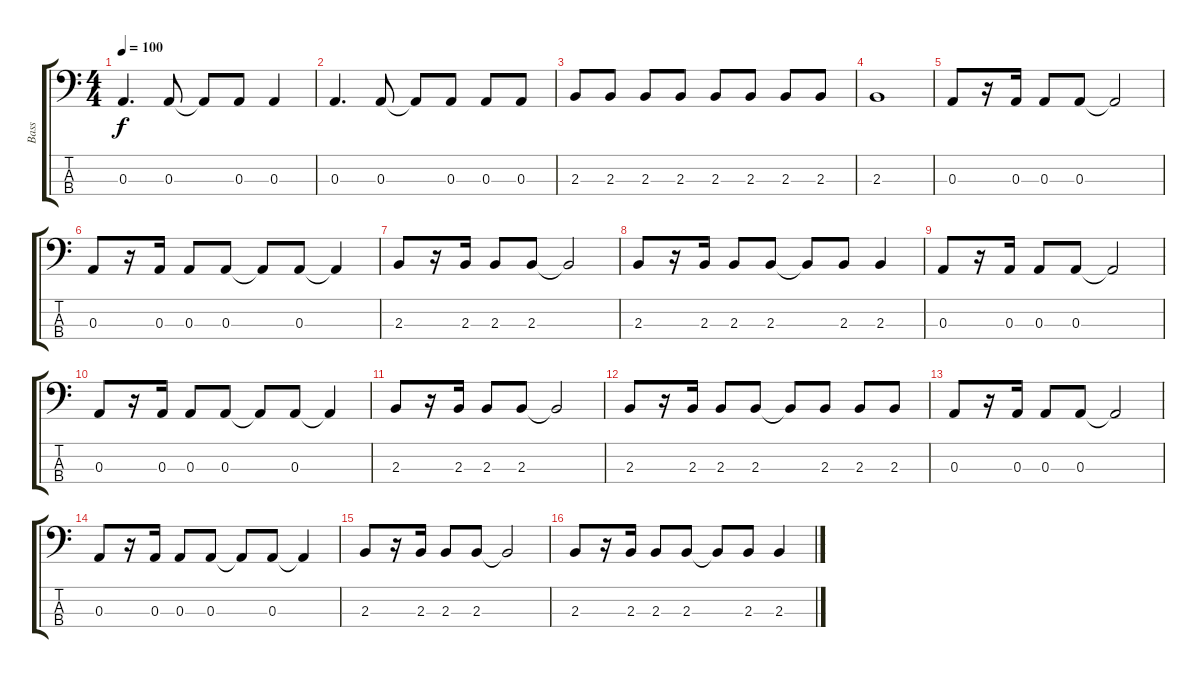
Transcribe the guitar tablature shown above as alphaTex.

\track ("Bass" "Bass") {instrument electricbassfinger}
\staff {score tabs}
\tuning (G2 D2 A1 E1) {hide}
\ts (4 4)
\tempo 100
\clef f4
\ks c
0.3.4{d dy f} 0.3.8 0.3{t}.8 0.3.8 0.3.4 |
0.3.4{d} 0.3.8 0.3{t}.8 0.3.8 0.3.8 0.3.8 |
2.3.8 2.3.8 2.3.8 2.3.8 2.3.8 2.3.8 2.3.8 2.3.8 |
2.3.1 |
0.3.8 r.16 0.3.16 0.3.8 0.3.8 0.3{t}.2 |
0.3.8 r.16 0.3.16 0.3.8 0.3.8 0.3{t}.8 0.3.8 0.3{t}.4 |
2.3.8 r.16 2.3.16 2.3.8 2.3.8 2.3{t}.2 |
2.3.8 r.16 2.3.16 2.3.8 2.3.8 2.3{t}.8 2.3.8 2.3.4 |
0.3.8 r.16 0.3.16 0.3.8 0.3.8 0.3{t}.2 |
0.3.8 r.16 0.3.16 0.3.8 0.3.8 0.3{t}.8 0.3.8 0.3{t}.4 |
2.3.8 r.16 2.3.16 2.3.8 2.3.8 2.3{t}.2 |
2.3.8 r.16 2.3.16 2.3.8 2.3.8 2.3{t}.8 2.3.8 2.3.8 2.3.8 |
0.3.8 r.16 0.3.16 0.3.8 0.3.8 0.3{t}.2 |
0.3.8 r.16 0.3.16 0.3.8 0.3.8 0.3{t}.8 0.3.8 0.3{t}.4 |
2.3.8 r.16 2.3.16 2.3.8 2.3.8 2.3{t}.2 |
2.3.8 r.16 2.3.16 2.3.8 2.3.8 2.3{t}.8 2.3.8 2.3.4
